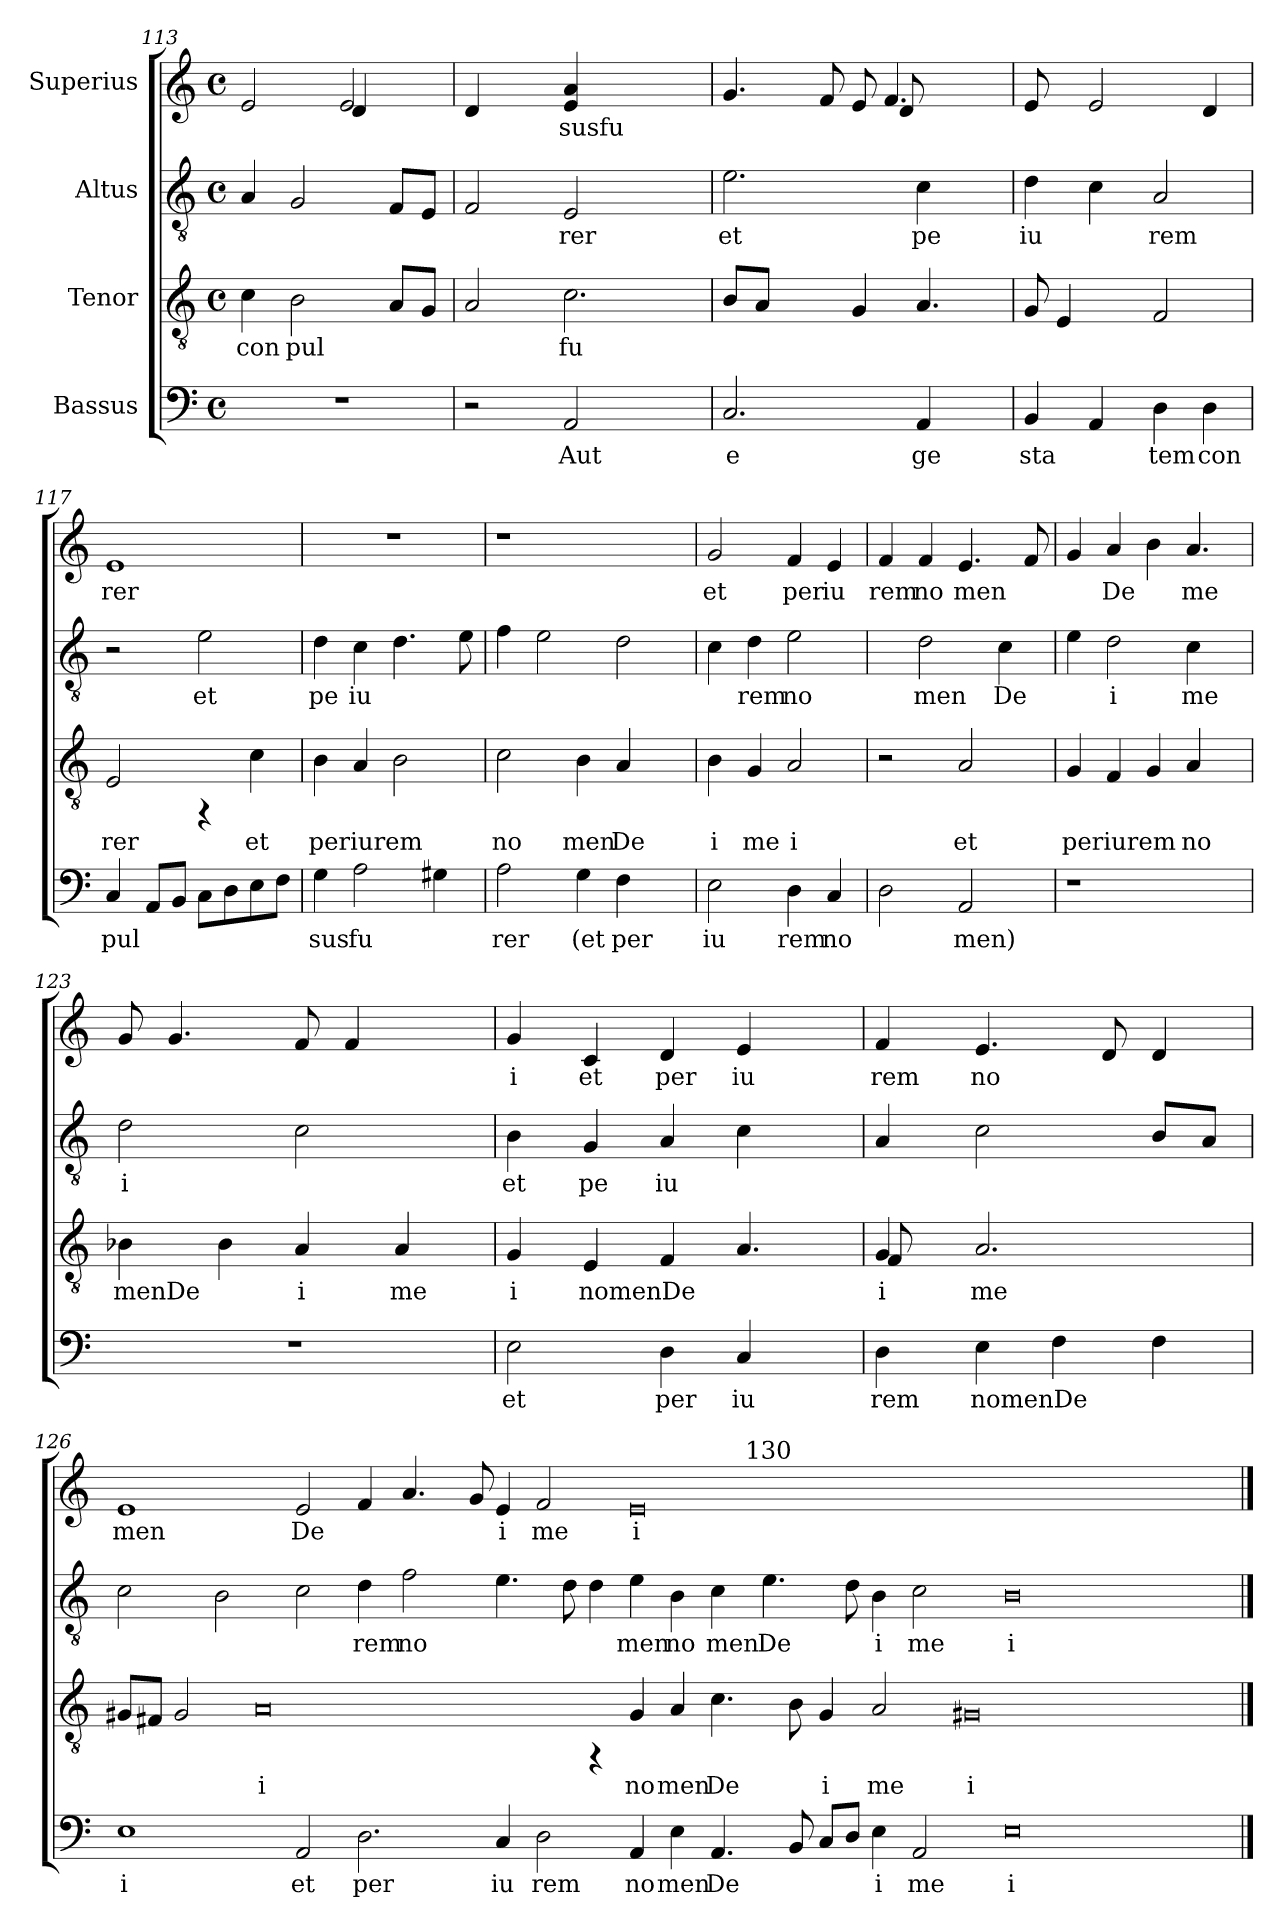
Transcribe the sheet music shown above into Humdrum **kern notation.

**kern	**text	**kern	**text	**kern	**text	**kern	**text
*part4	*part4	*part3	*part3	*part2	*part2	*part1	*part1
*staff4	*staff4	*staff3	*staff3	*staff2	*staff2	*staff1	*staff1
*I"Bassus	*	*I"Tenor	*	*I"Altus	*	*I"Superius	*
*clefF4	*	*clefGv2	*	*clefGv2	*	*clefG2	*
*k[]	*	*k[]	*	*k[]	*	*k[]	*
*C:	*	*C:	*	*C:	*	*C:	*
*M4/4	*	*M4/4	*	*M4/4	*	*M4/4	*
*met(c)	*	*met(c)	*	*met(c)	*	*met(c)	*
=113	=113	=113	=113	=113	=113	=113	=113
!	!	!	!LO:LY:b:cj	!	!LO:LY:b:cj	!	!LO:LY:b:cj
*	*	*	*	*	*	*^	*
1r	.	4c\	con	4A/	.	2e/	2ryy	.
!	!	!	!LO:LY:b:cj	!	!LO:LY:b:cj	!	!	!
.	.	2B\	pul	2G/	.	.	.	.
!	!	!	!	!	!	!	!	!LO:LY:b:cj
.	.	.	.	.	.	2e/	4d/	.
!	!	!	!LO:LY:b:cj	!	!LO:LY:b:cj	!	!	!
.	.	8A/L	.	8F/L	.	.	4ryy	.
!	!	!	!LO:LY:b:cj	!	!LO:LY:b:cj	!	!	!
.	.	8G/J	.	8E/J	.	.	.	.
*	*	*	*	*	*	*v	*v	*
!!LO:PB:g=z
=114	=114	=114	=114	=114	=114	=114	=114
!	!	!	!	!	!LO:LY:b:cj	!	!LO:LY:a:cj
2r	.	2A/	.	2F/	.	4d/	.
.	.	.	.	.	.	4ryy	.
!	!LO:LY:b:cj	!	!LO:LY:b:cj	!	!LO:LY:b:cj	!	!LO:LY:a:cj
2AA/	Aut	2.c\	fu	2E/	rer	4e/ 4a/	susfu
.	.	.	.	.	.	2ryy	.
4ryy	.	.	.	4ryy	.	.	.
=115	=115	=115	=115	=115	=115	=115	=115
!	!LO:LY:b:cj	!	!LO:LY:b:cj	!	!LO:LY:b:cj	!	!LO:LY:a:cj
*	*	*	*	*	*	*^	*
2.C/	e	8B/L	.	2.e\	et	4.g/	8ryy	.
!	!	!	!LO:LY:b:cj	!	!	!	!	!
*	*	*	*	*	*	*v	*v	*
.	.	8A/J	.	.	.	.	.
.	.	4ryy	.	.	.	.	.
!	!	!	!	!	!	!	!LO:LY:a:cj
.	.	.	.	.	.	8f/	.
!	!	!	!	!	!	!	!LO:LY:a:cj
.	.	4G/	.	.	.	8e/L	.
*	*	*	*	*	*	*^	*
!	!	!	!	!	!	!	!	!LO:LY:a:cj
.	.	.	.	.	.	4.f/	8d/	.
!	!LO:LY:b:cj	!	!LO:LY:b:cj	!	!LO:LY:b:cj	!	!	!
4AA/	ge	4.A/	.	4c\	pe	.	8ryy	.
.	.	.	.	.	.	.	4ryy	.
8ryy	.	.	.	8ryy	.	8ryy	.	.
*	*	*	*	*	*	*v	*v	*
=116	=116	=116	=116	=116	=116	=116	=116
!	!LO:LY:b:cj	!	!LO:LY:b:cj	!	!LO:LY:b:cj	!	!LO:LY:a:cj
4BB/	sta	8G/	.	4d\	iu	8e/	.
!	!	!	!LO:LY:b:cj	!	!	!	!
.	.	4E/	.	.	.	8ryy	.
!	!LO:LY:b:cj	!	!	!	!LO:LY:b:cj	!	!
4AA/	.	.	.	4c\	.	2e/	.
.	.	8ryy	.	.	.	.	.
!	!LO:LY:b:cj	!	!LO:LY:b:cj	!	!LO:LY:b:cj	!	!
4D\	tem	2F/	.	2A/	rem	.	.
!	!LO:LY:b:cj	!	!	!	!	!	!LO:LY:a:cj
4D\	con	.	.	.	.	4d/	.
=117	=117	=117	=117	=117	=117	=117	=117
!	!LO:LY:b:cj	!	!LO:LY:b:cj	!	!	!	!LO:LY:a:cj
4C/	pul	2E/	rer	2r	.	1e	rer
!	!LO:LY:b:cj	!	!	!	!	!	!
8AA/L	.	.	.	.	.	.	.
!	!LO:LY:b:cj	!	!	!	!	!	!
8BB/J	.	.	.	.	.	.	.
!	!LO:LY:b:cj	!	!	!	!LO:LY:b:cj	!	!
8C\L	.	4rFF	.	2e\	et	.	.
!	!LO:LY:b:cj	!	!	!	!	!	!
8D\	.	.	.	.	.	.	.
!	!LO:LY:b:cj	!	!LO:LY:b:cj	!	!	!	!
8E\	.	4c\	et	.	.	.	.
!	!LO:LY:b:cj	!	!	!	!	!	!
8F\J	.	.	.	.	.	.	.
=118	=118	=118	=118	=118	=118	=118	=118
!	!LO:LY:b:cj	!	!LO:LY:b:cj	!	!LO:LY:b:cj	!	!
4G\	sus	4B\	periurem	4d\	pe	1r	.
!	!LO:LY:b:cj	!	!LO:LY:b:cj	!	!LO:LY:b:cj	!	!
2A\	fu	4A/	.	4c\	iu	.	.
!	!	!	!LO:LY:b:cj	!	!LO:LY:b:cj	!	!
.	.	2B\	.	4.d\	.	.	.
!	!LO:LY:b:cj	!	!	!	!	!	!
4G#\	.	.	.	.	.	.	.
!	!	!	!	!	!LO:LY:b:cj	!	!
.	.	.	.	8e\	.	.	.
=119	=119	=119	=119	=119	=119	=119	=119
!	!LO:LY:b:cj	!	!LO:LY:b:cj	!	!LO:LY:b:cj	!	!
2A\	rer	2c\	no	4f\	.	1r	.
.	.	.	.	2e\	.	.	.
!	!LO:LY:b:cj	!	!LO:LY:b:cj	!	!	!	!
4G\	(et	4B\	men	.	.	.	.
!	!LO:LY:b:cj	!	!LO:LY:b:cj	!	!LO:LY:b:cj	!	!
4F\	per	4A/	De	2d\	.	.	.
4ryy	.	4ryy	.	.	.	4ryy	.
!!LO:LB:g=z
=120	=120	=120	=120	=120	=120	=120	=120
!	!LO:LY:b:cj	!	!LO:LY:b:cj	!	!LO:LY:b:cj	!	!LO:LY:b:cj
2E\	iu	4B\	i	4c\	.	2g/	et
!	!	!	!LO:LY:b:cj	!	!LO:LY:b:cj	!	!
.	.	4G/	me	4d\	rem	.	.
!	!LO:LY:b:cj	!	!LO:LY:b:cj	!	!LO:LY:b:cj	!	!LO:LY:b:cj
4D\	rem	2A/	i	2e\	no	4f/	per
!	!LO:LY:b:cj	!	!	!	!	!	!LO:LY:b:cj
4C/	no	.	.	.	.	4e/	iu
=121	=121	=121	=121	=121	=121	=121	=121
!	!LO:LY:b:cj	!	!	!	!	!	!LO:LY:b:cj
2D\	.	2r	.	4ryy	.	4f/	rem
!	!	!	!	!	!LO:LY:b:cj	!	!LO:LY:b:cj
.	.	.	.	2d\	men	4f/	no
!	!LO:LY:b:cj	!	!LO:LY:b:cj	!	!	!	!LO:LY:b:cj
2AA/	men)	2A/	et	.	.	4.e/	men
!	!	!	!	!	!LO:LY:b:cj	!	!
.	.	.	.	4c\	De	.	.
!	!	!	!	!	!	!	!LO:LY:b:cj
.	.	.	.	.	.	8f/	.
=122	=122	=122	=122	=122	=122	=122	=122
!	!	!	!LO:LY:b:cj	!	!LO:LY:b:cj	!	!LO:LY:b:cj
1r	.	4G/	periurem	4e\	.	4g/	.
!	!	!	!LO:LY:b:cj	!	!LO:LY:b:cj	!	!LO:LY:b:cj
.	.	4F/	.	2d\	i	4a/	De
!	!	!	!LO:LY:b:cj	!	!	!	!
.	.	4G/	.	.	.	4b\	.
!	!	!	!LO:LY:b:cj	!	!LO:LY:b:cj	!	!LO:LY:b:cj
.	.	4A/	no	4c\	me	4.a/	me
8ryy	.	8ryy	.	8ryy	.	.	.
=123	=123	=123	=123	=123	=123	=123	=123
!	!	!	!LO:LY:b:cj	!	!LO:LY:b:cj	!	!LO:LY:b:cj
1r	.	4B-\	menDe	2d\	i	8g/	.
!	!	!	!	!	!	!	!LO:LY:b:cj
.	.	.	.	.	.	4.g/	.
!	!	!	!LO:LY:b:cj	!	!	!	!
.	.	4B-\	.	.	.	.	.
!	!	!	!LO:LY:b:cj	!	!LO:LY:b:cj	!	!LO:LY:b:cj
.	.	4A/	i	2c\	.	8f/	.
!	!	!	!	!	!	!	!LO:LY:b:cj
.	.	.	.	.	.	4f/	.
!	!	!	!LO:LY:b:cj	!	!	!	!
.	.	4A/	me	.	.	.	.
.	.	.	.	.	.	8ryy	.
=124	=124	=124	=124	=124	=124	=124	=124
!	!LO:LY:b:cj	!	!LO:LY:b:cj	!	!LO:LY:b:cj	!	!LO:LY:b:cj
2E\	et	4G/	i	4B\	et	4g/	i
!	!	!	!LO:LY:b:cj	!	!LO:LY:b:cj	!	!LO:LY:b:cj
.	.	4E/	nomenDe	4G/	pe	4c/	et
!	!LO:LY:b:cj	!	!	!	!LO:LY:b:cj	!	!LO:LY:b:cj
4D\	per	4F/	.	4A/	iu	4d/	per
!	!LO:LY:b:cj	!	!LO:LY:b:cj	!	!LO:LY:b:cj	!	!LO:LY:b:cj
4C/	iu	4.A/	.	4c\	.	4e/	iu
8ryy	.	.	.	8ryy	.	8ryy	.
=125	=125	=125	=125	=125	=125	=125	=125
!	!LO:LY:b:cj	!	!LO:LY:b:cj	!	!LO:LY:b:cj	!	!LO:LY:b:cj
*	*	*^	*	*	*	*	*
4D\	rem	4G/	8F/	i	4A/	.	4f/	rem
.	.	.	2..ryy	.	.	.	.	.
!	!LO:LY:b:cj	!	!	!LO:LY:b:cj	!	!LO:LY:b:cj	!	!LO:LY:b:cj
4E\	nomenDe	2.A/	.	me	2c\	.	4.e/	no
!	!LO:LY:b:cj	!	!	!	!	!	!	!
4F\	.	.	.	.	.	.	.	.
!	!	!	!	!	!	!	!	!LO:LY:b:cj
.	.	.	.	.	.	.	8d/	.
!	!LO:LY:b:cj	!	!	!	!	!LO:LY:b:cj	!	!LO:LY:b:cj
4F\	.	.	.	.	8B/L	.	4d/	.
!	!	!	!	!	!	!LO:LY:b:cj	!	!
.	.	.	.	.	8A/J	.	.	.
*	*	*v	*v	*	*	*	*	*
!!LO:PB:g=z
=126	=126	=126	=126	=126	=126	=126	=126
!	!LO:LY:b:cj	!	!LO:LY:b:cj	!	!LO:LY:b:cj	!	!LO:LY:b:cj
*	*	*	*	*	*	*^	*
1E	i	8G#/L	.	2c\	.	1e	1ryy	men
!	!	!	!LO:LY:b:cj	!	!	!	!	!
.	.	8F#/J	.	.	.	.	.	.
!	!	!	!LO:LY:b:cj	!	!	!	!	!
.	.	2G#/	.	.	.	.	.	.
!	!	!	!	!	!LO:LY:b:cj	!	!	!
.	.	.	.	2B\	.	.	.	.
!	!	!	!LO:LY:b:cj	!	!	!	!	!
.	.	0A	i	.	.	.	.	.
!	!LO:LY:b:cj	!	!	!	!LO:LY:b:cj	!	!	!LO:LY:b:cj
2AA/	et	.	.	2c\	.	2e/	1ryy	De
!	!LO:LY:b:cj	!	!	!	!LO:LY:b:cj	!	!	!LO:LY:b:cj
2.D\	per	.	.	4d\	rem	4f/	.	.
!	!	!	!	!	!LO:LY:b:cj	!	!	!LO:LY:b:cj
.	.	.	.	2f\	no	4.a/	.	.
.	.	.	.	.	.	.	1ryy	.
!	!	!	!	!	!	!	!	!LO:LY:b:cj
.	.	.	.	.	.	8g/	.	.
!	!LO:LY:b:cj	!	!	!	!LO:LY:b:cj	!	!	!LO:LY:b:cj
4C/	iu	.	.	4.e\	.	4e/	.	i
!	!LO:LY:b:cj	!	!	!	!	!	!	!LO:LY:b:cj
2D\	rem	.	.	.	.	2f/	.	me
!	!	!	!	!	!LO:LY:b:cj	!	!	!
.	.	.	.	8d\	.	.	.	.
!	!	!	!	!	!LO:LY:b:cj	!	!	!
.	.	4rFF	.	4d\	.	.	.	.
!	!LO:LY:b:cj	!	!LO:LY:b:cj	!	!LO:LY:b:cj	!	!	!LO:LY:b:cj
4AA/	no	4G#/	no	4e\	men	0e	2ryy	i
!	!LO:LY:b:cj	!	!LO:LY:b:cj	!	!LO:LY:b:cj	!	!	!
4E\	men	4A/	men	4B\	no	.	.	.
!	!LO:LY:b:cj	!	!LO:LY:b:cj	!	!LO:LY:b:cj	!	!	!
4.AA/	De	4.c\	De	4c\	men	.	8.ryy	.
!	!	!	!	!	!	!	!LO:TX:a:t=130	!
.	.	.	.	.	.	.	1ryy	.
!	!	!	!	!	!LO:LY:b:cj	!	!	!
.	.	.	.	4.e\	De	.	.	.
!	!LO:LY:b:cj	!	!LO:LY:b:cj	!	!	!	!	!
8BB/	.	8B\	.	.	.	.	.	.
!	!LO:LY:b:cj	!	!LO:LY:b:cj	!	!	!	!	!
8C/L	.	4G#/	i	.	.	.	.	.
!	!LO:LY:b:cj	!	!	!	!LO:LY:b:cj	!	!	!
8D/J	.	.	.	8d\	.	.	.	.
!	!LO:LY:b:cj	!	!LO:LY:b:cj	!	!LO:LY:b:cj	!	!	!
4E\	i	2A/	me	4B\	i	.	.	.
!	!LO:LY:b:cj	!	!	!	!LO:LY:b:cj	!	!	!
2AA/	me	.	.	2c\	me	.	.	.
.	.	.	.	.	.	.	1ryy	.
!	!	!	!LO:LY:b:cj	!	!	!	!	!
.	.	0G#X	i	.	.	.	.	.
!	!LO:LY:b:cj	!	!	!	!LO:LY:b:cj	!	!	!
0E	i	.	.	0B	i	0ryy	.	.
.	.	.	.	.	.	.	1ryy	.
.	.	.	.	.	.	.	4ryy	.
.	.	4ryy	.	.	.	.	.	.
.	.	.	.	.	.	.	16ryy	.
*	*	*	*	*	*	*v	*v	*
==	==	==	==	==	==	==	==
*-	*-	*-	*-	*-	*-	*-	*-
